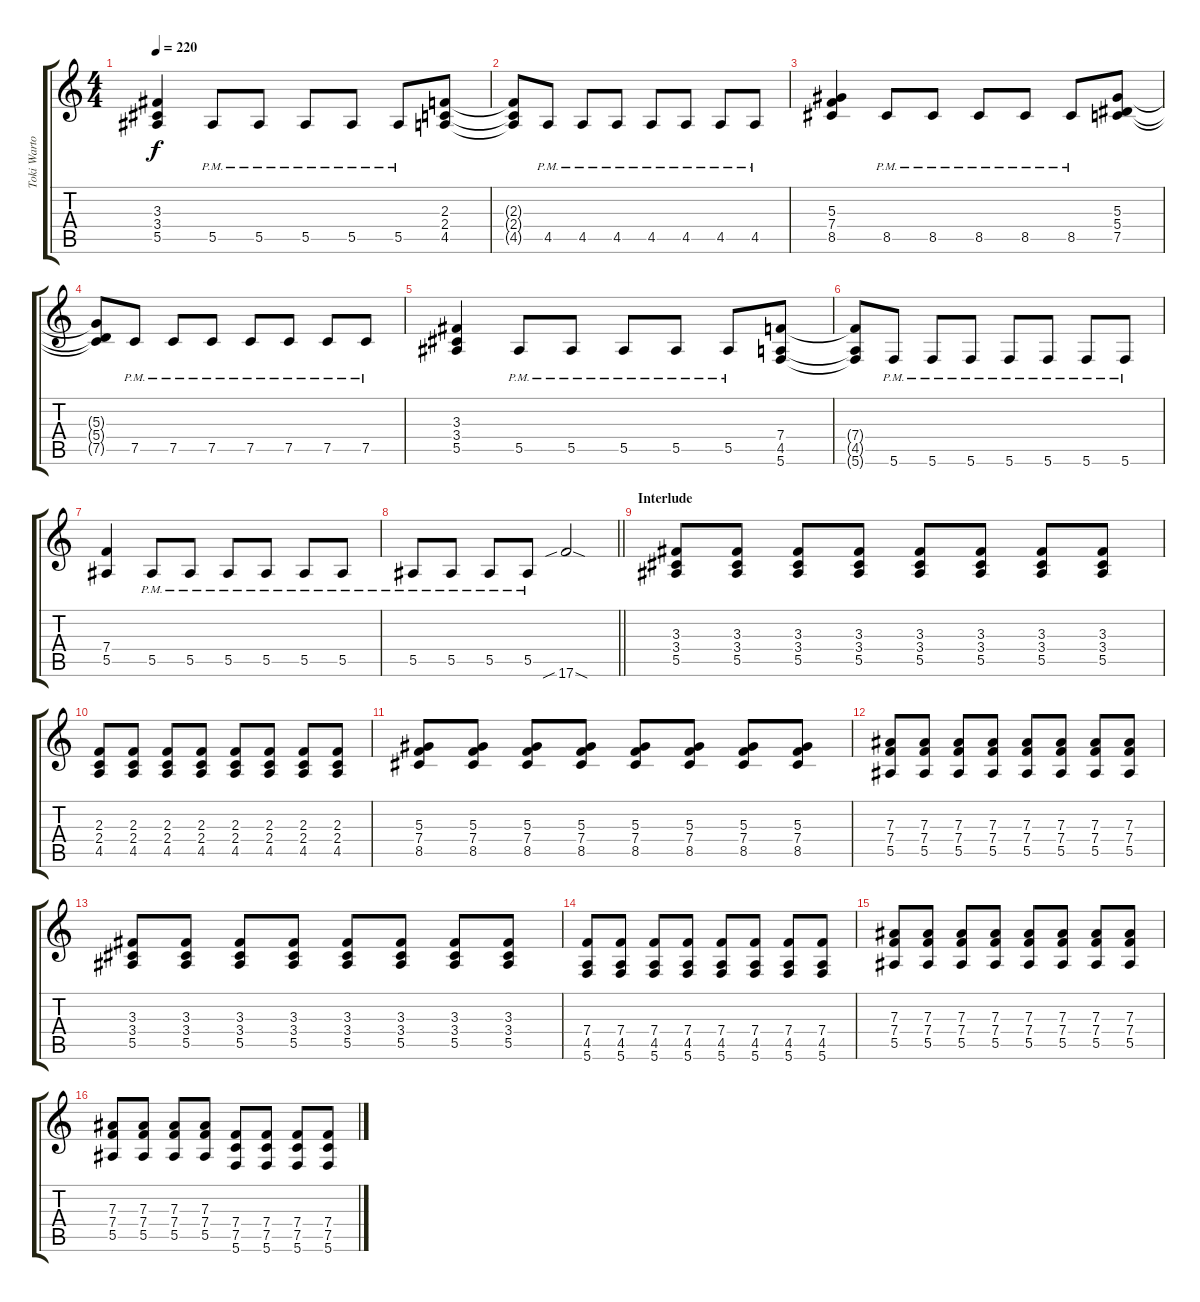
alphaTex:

\track ("Toki Wartooth (Fill Guitar)" "Toki Warto") {instrument distortionguitar}
\staff {score tabs}
\tuning (C4 G3 Eb3 Bb2 F2 C2) {hide}
\ts (4 4)
\tempo 220
\clef g2
\ks c
(3.3 3.4 5.5).4{dy f} 5.5{pm}.8 5.5{pm}.8 5.5{pm}.8 5.5{pm}.8 5.5{pm}.8 (2.3 2.4 4.5).8 |
(2.3{t} 2.4{t} 4.5{t}).8 4.5{pm}.8 4.5{pm}.8 4.5{pm}.8 4.5{pm}.8 4.5{pm}.8 4.5{pm}.8 4.5{pm}.8 |
(5.3 7.4 8.5).4 8.5{pm}.8 8.5{pm}.8 8.5{pm}.8 8.5{pm}.8 8.5{pm}.8 (5.3 5.4 7.5).8 |
(5.3{t} 5.4{t} 7.5{t}).8 7.5{pm}.8 7.5{pm}.8 7.5{pm}.8 7.5{pm}.8 7.5{pm}.8 7.5{pm}.8 7.5{pm}.8 |
(3.3 3.4 5.5).4 5.5{pm}.8 5.5{pm}.8 5.5{pm}.8 5.5{pm}.8 5.5{pm}.8 (7.4 4.5 5.6).8 |
(7.4{t} 4.5{t} 5.6{t}).8 5.6{pm}.8 5.6{pm}.8 5.6{pm}.8 5.6{pm}.8 5.6{pm}.8 5.6{pm}.8 5.6{pm}.8 |
(7.4 5.5).4 5.5{pm}.8 5.5{pm}.8 5.5{pm}.8 5.5{pm}.8 5.5{pm}.8 5.5{pm}.8 |
\barLineRight lightlight
5.5{pm}.8 5.5{pm}.8 5.5{pm}.8 5.5{pm}.8 17.6{sib sod}.2 |
\section ("" "Interlude")
(3.3 3.4 5.5).8 (3.3 3.4 5.5).8 (3.3 3.4 5.5).8 (3.3 3.4 5.5).8 (3.3 3.4 5.5).8 (3.3 3.4 5.5).8 (3.3 3.4 5.5).8 (3.3 3.4 5.5).8 |
(2.3 2.4 4.5).8 (2.3 2.4 4.5).8 (2.3 2.4 4.5).8 (2.3 2.4 4.5).8 (2.3 2.4 4.5).8 (2.3 2.4 4.5).8 (2.3 2.4 4.5).8 (2.3 2.4 4.5).8 |
(5.3 7.4 8.5).8 (5.3 7.4 8.5).8 (5.3 7.4 8.5).8 (5.3 7.4 8.5).8 (5.3 7.4 8.5).8 (5.3 7.4 8.5).8 (5.3 7.4 8.5).8 (5.3 7.4 8.5).8 |
(7.3 7.4 5.5).8 (7.3 7.4 5.5).8 (7.3 7.4 5.5).8 (7.3 7.4 5.5).8 (7.3 7.4 5.5).8 (7.3 7.4 5.5).8 (7.3 7.4 5.5).8 (7.3 7.4 5.5).8 |
(3.3 3.4 5.5).8 (3.3 3.4 5.5).8 (3.3 3.4 5.5).8 (3.3 3.4 5.5).8 (3.3 3.4 5.5).8 (3.3 3.4 5.5).8 (3.3 3.4 5.5).8 (3.3 3.4 5.5).8 |
(7.4 4.5 5.6).8 (7.4 4.5 5.6).8 (7.4 4.5 5.6).8 (7.4 4.5 5.6).8 (7.4 4.5 5.6).8 (7.4 4.5 5.6).8 (7.4 4.5 5.6).8 (7.4 4.5 5.6).8 |
(7.3 7.4 5.5).8 (7.3 7.4 5.5).8 (7.3 7.4 5.5).8 (7.3 7.4 5.5).8 (7.3 7.4 5.5).8 (7.3 7.4 5.5).8 (7.3 7.4 5.5).8 (7.3 7.4 5.5).8 |
(7.3 7.4 5.5).8 (7.3 7.4 5.5).8 (7.3 7.4 5.5).8 (7.3 7.4 5.5).8 (7.4 7.5 5.6).8 (7.4 7.5 5.6).8 (7.4 7.5 5.6).8 (7.4 7.5 5.6).8
